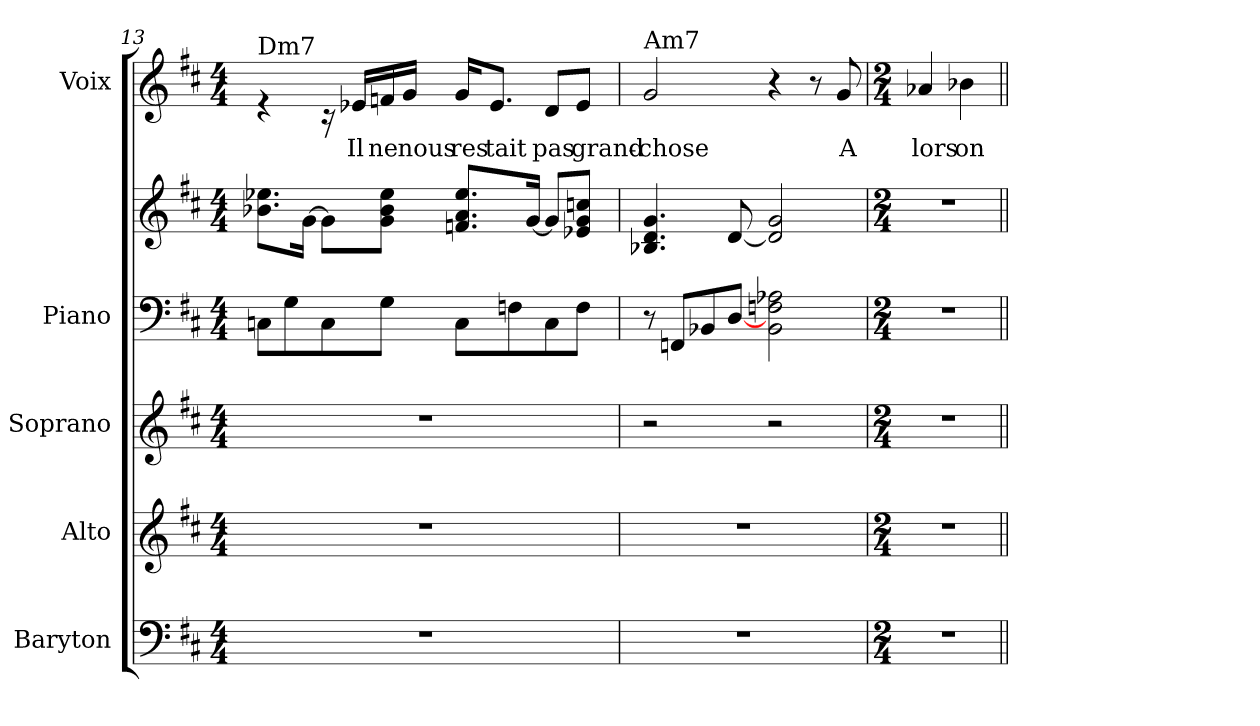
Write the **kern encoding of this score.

**kern	**kern	**kern	**kern	**kern	**kern	**text
*part5	*part4	*part3	*part2	*part2	*part1	*part1
*staff6	*staff5	*staff4	*staff3	*staff2	*staff1	*staff1
*I"Baryton	*I"Alto	*I"Soprano	*I"Piano	*	*I"Voix	*
*I'Bar.	*I'A	*I'S	*I'Pno	*	*I'Voix	*
*clefF4	*clefG2	*clefG2	*clefF4	*clefG2	*clefG2	*
*k[f#c#]	*k[f#c#]	*k[f#c#]	*k[f#c#]	*k[f#c#]	*k[f#c#]	*
*D:	*D:	*D:	*D:	*D:	*D:	*
*M4/4	*M4/4	*M4/4	*M4/4	*M4/4	*M4/4	*
=13	=13	=13	=13	=13	=13	=13
!	!	!	!	!	!LO:TX:a:t=Dm7	!
1r	1r	1r	8Cn\L	8.b-X\ 8.ee-X\L	4rd	.
.	.	.	8G\	.	.	.
.	.	.	.	[>16g\Jk	.	.
.	.	.	8C\	8g\L]	16rc	.
!	!	!	!	!	!	!LO:LY:b
.	.	.	.	.	16e-X/LL	Il
!	!	!	!	!	!	!LO:LY:b
.	.	.	8G\J	8g\ 8b-\ 8ee-\J	16fn/	ne
!	!	!	!	!	!	!LO:LY:b
.	.	.	.	.	16g/JJ	nous
!	!	!	!	!	!	!LO:LY:b
.	.	.	8C\L	8.fn/ 8.a/ 8.ee-/L	16g/KL	res
!	!	!	!	!	!	!LO:LY:b
.	.	.	.	.	8.e-/J	tait
.	.	.	8Fn\	.	.	.
.	.	.	.	[>16g/Jk	.	.
!	!	!	!	!	!	!LO:LY:b
.	.	.	8C\	8g/L]	8d/L	pas
!	!	!	!	!	!	!LO:LY:b
.	.	.	8F\J	8e-X/ 8g/ 8ccn/J	8e-/J	grand-
=14	=14	=14	=14	=14	=14	=14
!	!	!	!	!	!LO:TX:a:t=Am7	!
!	!	!	!	!	!	!LO:LY:b
1r	1r	2r	8r	4.B-X/ 4.d/ 4.g/	2g/	-chose
.	.	.	8FFn/L	.	.	.
.	.	.	8BB-X/	.	.	.
.	.	.	[8D/J	[<8d/	.	.
.	.	2r	2BB-\ 2F\ 2A-X\	2d/] 2g/	4r	.
.	.	.	.	.	8r	.
!	!	!	!	!	!	!LO:LY:b
.	.	.	.	.	8g/	A
!!LO:LB:g=z
=15	=15	=15	=15	=15	=15	=15
*M2/4	*M2/4	*M2/4	*M2/4	*M2/4	*M2/4	*
!	!	!	!	!	!	!LO:LY:b
2r	2r	2r	2r	2r	4a-X/	lors
!	!	!	!	!	!	!LO:LY:b
.	.	.	.	.	4b-X\	on
=||	=||	=||	=||	=||	=||	=||
*-	*-	*-	*-	*-	*-	*-
